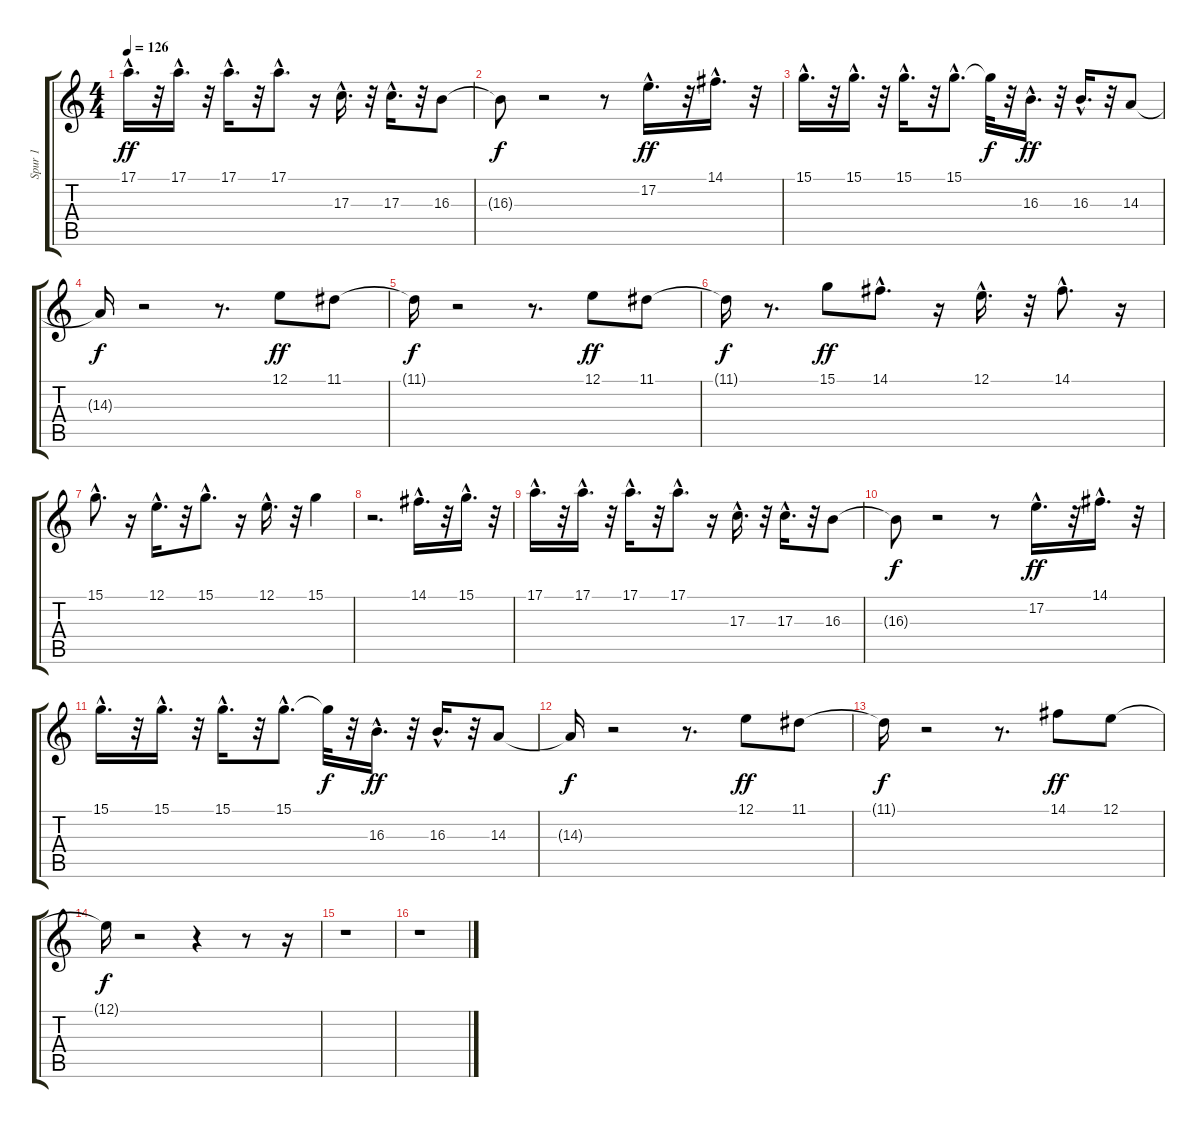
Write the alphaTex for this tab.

\track ("Spur 1" "Spur 1") {instrument flute}
\staff {score tabs}
\tuning (E4 B3 G3 D3 A2 E2) {hide}
\ts (4 4)
\tempo 126
\clef g2
\ks c
17.1{hac}.16{d dy ff} r.32 17.1{hac}.16{d} r.32 17.1{hac}.16{d} r.32 17.1{hac}.8{d} r.16 17.3{hac}.16{d} r.32 17.3{hac}.16{d} r.32 16.3.8 |
16.3{t}.8{dy f} r.2 r.8 17.2{hac}.16{d dy ff} r.32 14.1{hac}.16{d} r.32 |
15.1{hac}.16{d} r.32 15.1{hac}.16{d} r.32 15.1{hac}.16{d} r.32 15.1{hac}.8{d} 15.1{t}.32{dy f} r.32 16.3{hac}.16{d dy ff} r.32 16.3{hac}.16{d} r.32 14.3.8 |
14.3{t}.16{dy f} r.2 r.8{d} 12.1.8{dy ff} 11.1.8 |
11.1{t}.16{dy f} r.2 r.8{d} 12.1.8{dy ff} 11.1.8 |
11.1{t}.16{dy f} r.8{d} 15.1.8{dy ff} 14.1{hac}.8{d} r.16 12.1{hac}.16{d} r.32 14.1{hac}.8{d} r.16 |
15.1{hac}.8{d} r.16 12.1{hac}.16{d} r.32 15.1{hac}.8{d} r.16 12.1{hac}.16{d} r.32 15.1.4 |
r.2{d} 14.1{hac}.16{d} r.32 15.1{hac}.16{d} r.32 |
17.1{hac}.16{d} r.32 17.1{hac}.16{d} r.32 17.1{hac}.16{d} r.32 17.1{hac}.8{d} r.16 17.3{hac}.16{d} r.32 17.3{hac}.16{d} r.32 16.3.8 |
16.3{t}.8{dy f} r.2 r.8 17.2{hac}.16{d dy ff} r.32 14.1{hac}.16{d} r.32 |
15.1{hac}.16{d} r.32 15.1{hac}.16{d} r.32 15.1{hac}.16{d} r.32 15.1{hac}.8{d} 15.1{t}.32{dy f} r.32 16.3{hac}.16{d dy ff} r.32 16.3{hac}.16{d} r.32 14.3.8 |
14.3{t}.16{dy f} r.2 r.8{d} 12.1.8{dy ff} 11.1.8 |
11.1{t}.16{dy f} r.2 r.8{d} 14.1.8{dy ff} 12.1.8 |
12.1{t}.16{dy f} r.2 r.4 r.8 r.16 |
r.1 |
r.1
